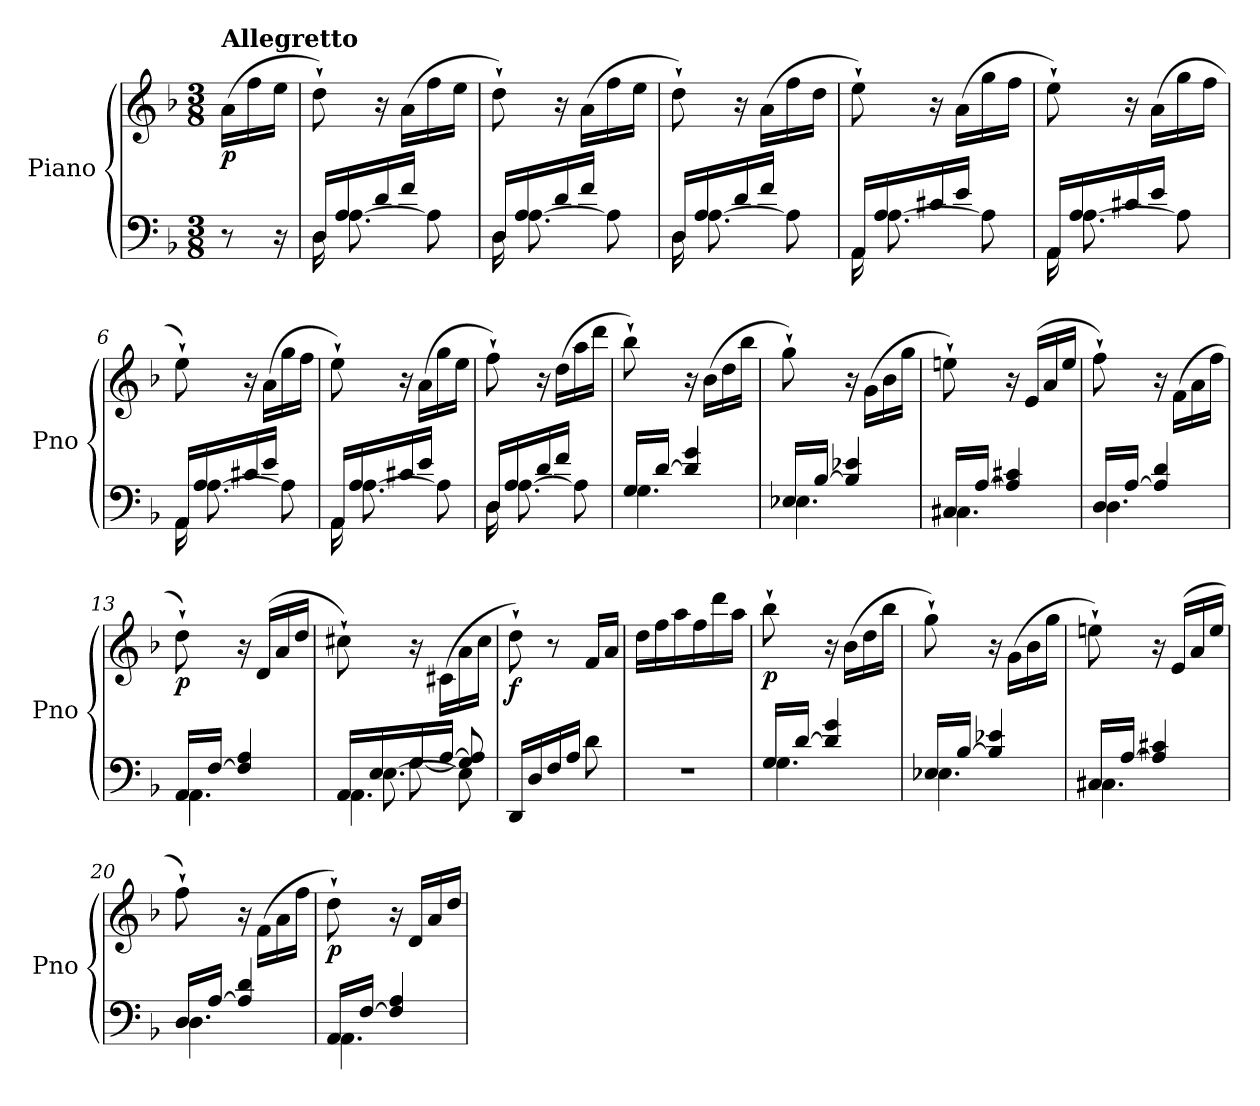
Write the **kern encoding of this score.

**kern	**kern	**dynam
*part1	*part1	*part1
*staff2	*staff1	*staff1/2
*I"Piano	*	*
*I'Pno	*	*
*clefF4	*clefG2	*
*k[b-]	*k[b-]	*
*M3/8	*M3/8	*
=	=	=
!	!LO:TX:a:B:t=Allegretto	!
!	!	!LO:DY:b
8r	(>16a\LL	p
.	16ff\	.
16r	16ee\JJ	.
=1	=1	=1
*^	*	*
16D\	16D/LL	8dd`\)	.
[8.A\	16A/	.	.
.	16d/	16r	.
.	16f/JJ	(>16a\LL	.
8A\]	8ryy	16ff\	.
.	.	16ee\JJ	.
=2	=2	=2	=2
16D\	16D/LL	8dd`\)	.
[8.A\	16A/	.	.
.	16d/	16r	.
.	16f/JJ	(>16a\LL	.
8A\]	8ryy	16ff\	.
.	.	16ee\JJ	.
=3	=3	=3	=3
16D\	16D/LL	8dd`\)	.
[8.A\	16A/	.	.
.	16d/	16r	.
.	16f/JJ	(>16a\LL	.
8A\]	8ryy	16ff\	.
.	.	16dd\JJ	.
=4	=4	=4	=4
16AA\	16AA/LL	8ee`\)	.
[8.A\	16A/	.	.
.	16c#X/	16r	.
.	16e/JJ	(>16a\LL	.
8A\]	8ryy	16gg\	.
.	.	16ff\JJ	.
!!LO:LB:g=z
=5	=5	=5	=5
16AA\	16AA/LL	8ee`\)	.
[8.A\	16A/	.	.
.	16c#X/	16r	.
.	16e/JJ	(>16a\LL	.
8A\]	8ryy	16gg\	.
.	.	16ff\JJ	.
=6	=6	=6	=6
16AA\	16AA/LL	8ee`\)	.
[8.A\	16A/	.	.
.	16c#X/	16r	.
.	16e/JJ	(>16a\LL	.
8A\]	8ryy	16gg\	.
.	.	16ff\JJ	.
=7	=7	=7	=7
16AA\	16AA/LL	8ee`\)	.
[8.A\	16A/	.	.
.	16c#X/	16r	.
.	16e/JJ	(>16a\LL	.
8A\]	8ryy	16gg\	.
.	.	16ee\JJ	.
=8	=8	=8	=8
16D\	16D/LL	8ff`\)	.
[8.A\	16A/	.	.
.	16d/	16r	.
.	16f/JJ	(>16dd\LL	.
8A\]	8ryy	16aa\	.
.	.	16ddd\JJ	.
!!LO:LB:g=z
=9	=9	=9	=9
!	!	!	!LO:DY:b
16G/LL	4.G\	8bb-`\)	other-dynamics
[16d/JJ	.	.	.
4d/] 4g/	.	16r	.
.	.	(>16b-\LL	.
.	.	16dd\	.
.	.	16bb-\JJ	.
=10	=10	=10	=10
16E-X/LL	4.E-\	8gg`\)	.
[16B-/JJ	.	.	.
4B-/] 4e-X/	.	16r	.
.	.	(>16g\LL	.
.	.	16b-\	.
.	.	16gg\JJ	.
=11	=11	=11	=11
!	!	!	!LO:DY:b
16C#X/LL	4.C#\	8een`\)	other-dynamics
[16A/JJ	.	.	.
4A/] 4c#X/	.	16r	.
.	.	(<16e/LL	.
.	.	16a/	.
.	.	16ee/JJ	.
=12	=12	=12	=12
16D/LL	4.D\	8ff`\)	.
[16A/JJ	.	.	.
4A/] 4d/	.	16r	.
.	.	(>16f\LL	.
.	.	16a\	.
.	.	16ff\JJ	.
=13	=13	=13	=13
!	!	!	!LO:DY:b
16AA/LL	4.AA\	8dd`\)	p
[16F/JJ	.	.	.
4F/] 4A/	.	16r	.
!	!	!	!LO:DY:b
.	.	(<16d/LL	other-dynamics
.	.	16a/	.
.	.	16dd/JJ	.
!!LO:LB:g=z
=14	=14	=14	=14
*^	*^	*	*
16AA/LL	4.AA\	16ryy	8ryy	8cc#X`\)	.
16E/	.	[8.E\	.	.	.
16G/	.	.	[8G\	16r	.
[16A/JJ	.	.	.	(>16c#X\LL	.
8G/] 8A/]	.	8E\]	8ryy	16a\	.
.	.	.	.	16cc#\JJ	.
*v	*v	*v	*v	*	*
=15	=15	=15
!	!	!LO:DY:b
16DD/LL	8dd`\)	f
16D/	.	.
16F/	8r	.
16A/JJ	.	.
8d\	16f/LL	.
.	16a/JJ	.
=16	=16	=16
4.r	16dd\LL	.
.	16ff\	.
.	16aa\	.
.	16ff\	.
.	16ddd\	.
.	16aa\JJ	.
=17	=17	=17
*^	*	*
!	!	!	!LO:DY:b
16G/LL	4.G\	8bb-`\	p
[16d/JJ	.	.	.
4d/] 4g/	.	16r	.
!	!	!	!LO:DY:b
.	.	(>16b-\LL	other-dynamics
.	.	16dd\	.
.	.	16bb-\JJ	.
=18	=18	=18	=18
16E-X/LL	4.E-\	8gg`\)	.
[16B-/JJ	.	.	.
4B-/] 4e-X/	.	16r	.
.	.	(>16g\LL	.
.	.	16b-\	.
.	.	16gg\JJ	.
!!LO:LB:g=z
=19	=19	=19	=19
!	!	!	!LO:DY:b
16C#X/LL	4.C#\	8een`\)	other-dynamics
[16A/JJ	.	.	.
4A/] 4c#X/	.	16r	.
.	.	(<16e/LL	.
.	.	16a/	.
.	.	16ee/JJ	.
=20	=20	=20	=20
16D/LL	4.D\	8ff`\)	.
[16A/JJ	.	.	.
4A/] 4d/	.	16r	.
.	.	(>16f\LL	.
.	.	16a\	.
.	.	16ff\JJ	.
=21	=21	=21	=21
!	!	!	!LO:DY:b
16AA/LL	4.AA\	8dd`\)	p
[16F/JJ	.	.	.
4F/] 4A/	.	16r	.
!	!	!	!LO:DY:b
.	.	16d/LL	other-dynamics
.	.	16a/	.
.	.	16dd/JJ	.
*v	*v	*	*
=	=	=
*-	*-	*-
